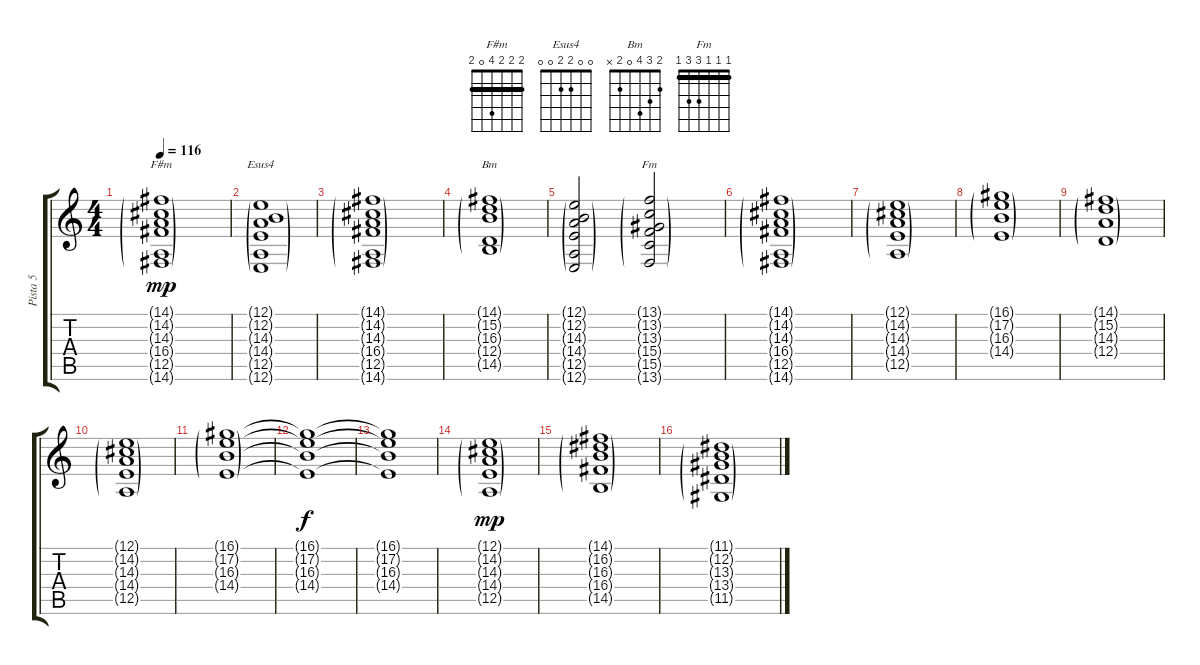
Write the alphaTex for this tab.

\track ("Pista 5" "Pista 5") {instrument drawbarorgan}
\staff {score tabs}
\tuning (E4 B3 G3 D3 A2 E2) {hide}
\chord ("F#m" 2 2 2 4 0 2) {barre 2}
\chord ("Esus4" 0 0 2 2 0 0)
\chord ("Bm" 2 3 4 0 2 x)
\chord ("Fm" 1 1 1 3 3 1) {barre 1}
\ts (4 4)
\tempo 116
\clef g2
\ks c
(14.1{g} 14.2{g} 14.3{g} 16.4{g} 12.5{g} 14.6{g}).1{ch "F#m" dy mp} |
(12.1{g} 12.2{g} 14.3{g} 14.4{g} 12.5{g} 12.6{g}).1{ch "Esus4"} |
(14.1{g} 14.2{g} 14.3{g} 16.4{g} 12.5{g} 14.6{g}).1 |
(14.1{g} 15.2{g} 16.3{g} 12.4{g} 14.5{g}).1{ch "Bm"} |
(12.1{g} 12.2{g} 14.3{g} 14.4{g} 12.5{g} 12.6{g}).2 (13.1{g} 13.2{g} 13.3{g} 15.4{g} 15.5{g} 13.6{g}).2{ch "Fm"} |
(14.1{g} 14.2{g} 14.3{g} 16.4{g} 12.5{g} 14.6{g}).1 |
(12.1{g} 14.2{g} 14.3{g} 14.4{g} 12.5{g}).1 |
(16.1{g} 17.2{g} 16.3{g} 14.4{g}).1 |
(14.1{g} 15.2{g} 14.3{g} 12.4{g}).1 |
(12.1{g} 14.2{g} 14.3{g} 14.4{g} 12.5{g}).1 |
(16.1{g} 17.2{g} 16.3{g} 14.4{g}).1 |
(16.1{t} 17.2{t} 16.3{t} 14.4{t}).1{dy f} |
(16.1{t} 17.2{t} 16.3{t} 14.4{t}).1 |
(12.1{g} 14.2{g} 14.3{g} 14.4{g} 12.5{g}).1{dy mp} |
(14.1{g} 16.2{g} 16.3{g} 16.4{g} 14.5{g}).1 |
(11.1{g} 12.2{g} 13.3{g} 13.4{g} 11.5{g}).1
